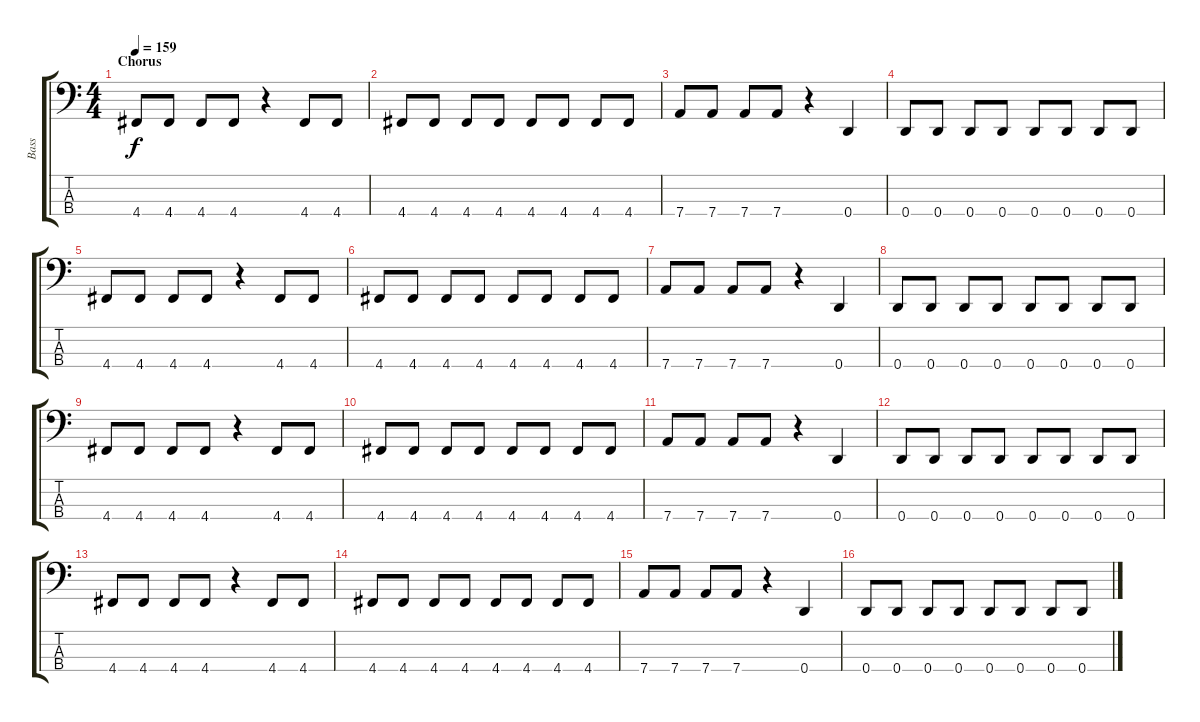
\track ("Bass" "Bass") {instrument acousticbass}
\staff {score tabs}
\tuning (G2 D2 A1 D1) {hide}
\ts (4 4)
\section ("" "Chorus")
\tempo 159
\clef f4
\ks c
4.4.8{dy f} 4.4.8 4.4.8 4.4.8 r.4 4.4.8 4.4.8 |
4.4.8 4.4.8 4.4.8 4.4.8 4.4.8 4.4.8 4.4.8 4.4.8 |
7.4.8 7.4.8 7.4.8 7.4.8 r.4 0.4.4 |
0.4.8 0.4.8 0.4.8 0.4.8 0.4.8 0.4.8 0.4.8 0.4.8 |
4.4.8 4.4.8 4.4.8 4.4.8 r.4 4.4.8 4.4.8 |
4.4.8 4.4.8 4.4.8 4.4.8 4.4.8 4.4.8 4.4.8 4.4.8 |
7.4.8 7.4.8 7.4.8 7.4.8 r.4 0.4.4 |
0.4.8 0.4.8 0.4.8 0.4.8 0.4.8 0.4.8 0.4.8 0.4.8 |
4.4.8 4.4.8 4.4.8 4.4.8 r.4 4.4.8 4.4.8 |
4.4.8 4.4.8 4.4.8 4.4.8 4.4.8 4.4.8 4.4.8 4.4.8 |
7.4.8 7.4.8 7.4.8 7.4.8 r.4 0.4.4 |
0.4.8 0.4.8 0.4.8 0.4.8 0.4.8 0.4.8 0.4.8 0.4.8 |
4.4.8 4.4.8 4.4.8 4.4.8 r.4 4.4.8 4.4.8 |
4.4.8 4.4.8 4.4.8 4.4.8 4.4.8 4.4.8 4.4.8 4.4.8 |
7.4.8 7.4.8 7.4.8 7.4.8 r.4 0.4.4 |
0.4.8 0.4.8 0.4.8 0.4.8 0.4.8 0.4.8 0.4.8 0.4.8
